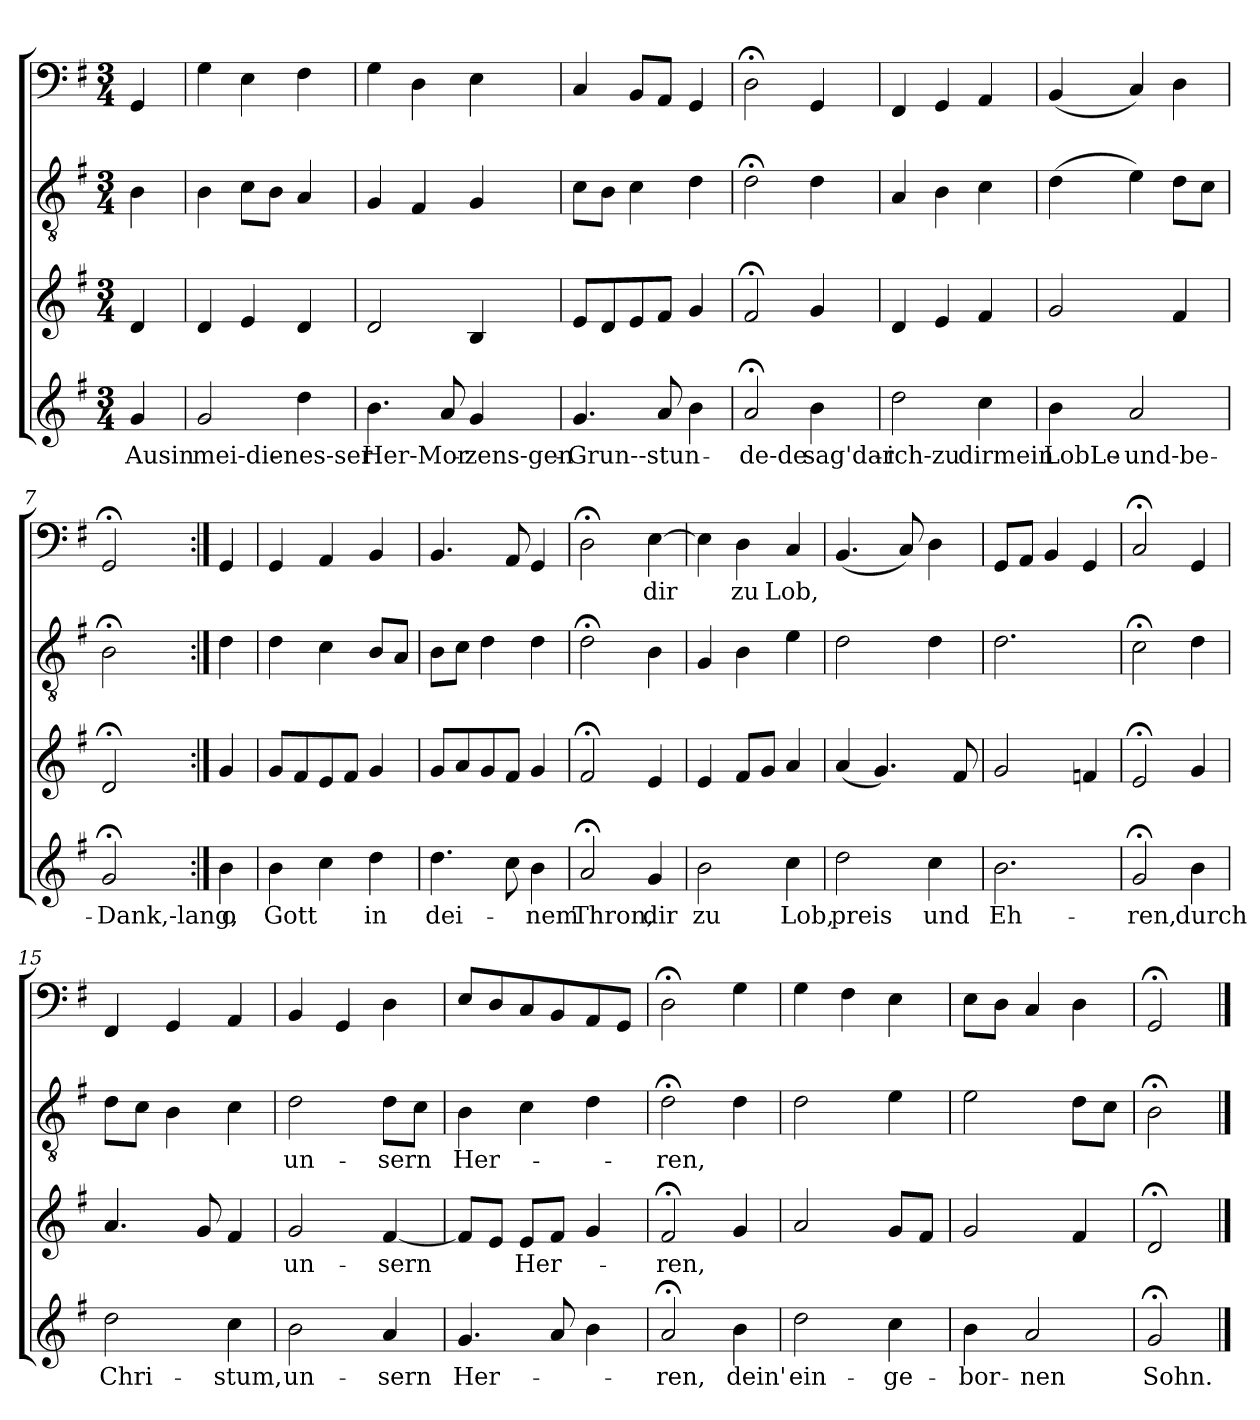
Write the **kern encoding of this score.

**kern	**text	**kern	**text	**kern	**text	**kern	**text
*part4	*part4	*part3	*part3	*part2	*part2	*part1	*part1
*staff4	*staff4	*staff3	*staff3	*staff2	*staff2	*staff1	*staff1
*clefG2	*	*clefG2	*	*clefGv2	*	*clefF4	*
*k[f#]	*	*k[f#]	*	*k[f#]	*	*k[f#]	*
*G:	*	*G:	*	*G:	*	*G:	*
*M3/4	*	*M3/4	*	*M3/4	*	*M3/4	*
=	=	=	=	=	=	=	=
4g/	Ausin	4d/	.	4B\	.	4GG/	.
=1	=1	=1	=1	=1	=1	=1	=1
2g/	mei-die-	4d/	.	4B\	.	4G\	.
.	.	4e/	.	8c\L	.	4E\	.
.	.	.	.	8B\J	.	.	.
4dd\	-nes-ser	4d/	.	4A/	.	4F#\	.
=2	=2	=2	=2	=2	=2	=2	=2
4.b\	Her-Mor-	2d/	.	4G/	.	4G\	.
.	.	.	.	4F#/	.	4D\	.
8a/	.	.	.	.	.	.	.
4g/	-zens-gen-	4B/	.	4G/	.	4E\	.
=3	=3	=3	=3	=3	=3	=3	=3
4.g/	Grun--stun-	8e/L	.	8c\L	.	4C/	.
.	.	8d/	.	8B\J	.	.	.
.	.	8e/	.	4c\	.	8BB/L	.
8a/	.	8f#/J	.	.	.	8AA/J	.
4b\	.	4g/	.	4d\	.	4GG/	.
=4	=4	=4	=4	=4	=4	=4	=4
2a;</	-de-de	2f#;</	.	2d;<\	.	2D;<\	.
4b\	sag'dar-	4g/	.	4d\	.	4GG/	.
=5	=5	=5	=5	=5	=5	=5	=5
2dd\	ich-zu	4d/	.	4A/	.	4FF#/	.
.	.	4e/	.	4B\	.	4GG/	.
4cc\	dirmein	4f#/	.	4c\	.	4AA/	.
=6	=6	=6	=6	=6	=6	=6	=6
4b\	LobLe-	2g/	.	(4d\	.	(4BB/	.
2a/	und-be-	.	.	4e\)	.	4C/)	.
.	.	4f#/	.	8d\L	.	4D\	.
.	.	.	.	8c\J	.	.	.
=7	=7	=7	=7	=7	=7	=7	=7
2g;</	Dank,-lang,	2d;</	.	2B;<\	.	2GG;</	.
=:|!	=:|!	=:|!	=:|!	=:|!	=:|!	=:|!	=:|!
4b\	o	4g/	.	4d\	.	4GG/	.
=8	=8	=8	=8	=8	=8	=8	=8
4b\	Gott	8g/L	.	4d\	.	4GG/	.
.	.	8f#/	.	.	.	.	.
4cc\	.	8e/	.	4c\	.	4AA/	.
.	.	8f#/J	.	.	.	.	.
4dd\	in	4g/	.	8B/L	.	4BB/	.
.	.	.	.	8A/J	.	.	.
=9	=9	=9	=9	=9	=9	=9	=9
4.dd\	dei-	8g/L	.	8B\L	.	4.BB/	.
.	.	8a/	.	8c\J	.	.	.
.	.	8g/	.	4d\	.	.	.
8cc\	.	8f#/J	.	.	.	8AA/	.
4b\	-nem	4g/	.	4d\	.	4GG/	.
=10	=10	=10	=10	=10	=10	=10	=10
2a;</	Thron,	2f#;</	.	2d;<\	.	2D;<\	.
4g/	dir	4e/	.	4B\	.	[4E\	dir
=11	=11	=11	=11	=11	=11	=11	=11
2b\	zu	4e/	.	4G/	.	4E\]	.
.	.	8f#/L	.	4B\	.	4D\	zu
.	.	8g/J	.	.	.	.	.
4cc\	Lob,	4a/	.	4e\	.	4C/	Lob,
=12	=12	=12	=12	=12	=12	=12	=12
2dd\	preis	(4a/	.	2d\	.	(4.BB/	.
.	.	4.g/)	.	.	.	.	.
.	.	.	.	.	.	8C/)	.
4cc\	und	.	.	4d\	.	4D\	.
.	.	8f#/	.	.	.	.	.
=13	=13	=13	=13	=13	=13	=13	=13
2.b\	Eh-	2g/	.	2.d\	.	8GG/L	.
.	.	.	.	.	.	8AA/J	.
.	.	.	.	.	.	4BB/	.
.	.	4fn/	.	.	.	4GG/	.
=14	=14	=14	=14	=14	=14	=14	=14
2g;</	-ren,	2e;</	.	2c;<\	.	2C;</	.
4b\	durch	4g/	.	4d\	.	4GG/	.
=15	=15	=15	=15	=15	=15	=15	=15
2dd\	Chri-	4.a/	.	8d\L	.	4FF#/	.
.	.	.	.	8c\J	.	.	.
.	.	.	.	4B\	.	4GG/	.
.	.	8g/	.	.	.	.	.
4cc\	-stum,	4f#/	.	4c\	.	4AA/	.
=16	=16	=16	=16	=16	=16	=16	=16
2b\	un-	2g/	un-	2d\	un-	4BB/	.
.	.	.	.	.	.	4GG/	.
4a/	-sern	[4f#/	-sern	8d\L	-sern	4D\	.
.	.	.	.	8c\J	.	.	.
=17	=17	=17	=17	=17	=17	=17	=17
4.g/	Her-	8f#/L]	.	4B\	Her-	8E/L	.
.	.	8e/J	.	.	.	8D/	.
.	.	8e/L	Her-	4c\	.	8C/	.
8a/	.	8f#/J	.	.	.	8BB/	.
4b\	.	4g/	.	4d\	.	8AA/	.
.	.	.	.	.	.	8GG/J	.
=18	=18	=18	=18	=18	=18	=18	=18
2a;</	-ren,	2f#;</	-ren,	2d;<\	-ren,	2D;<\	.
4b\	dein'	4g/	.	4d\	.	4G\	.
=19	=19	=19	=19	=19	=19	=19	=19
2dd\	ein-	2a/	.	2d\	.	4G\	.
.	.	.	.	.	.	4F#\	.
4cc\	-ge-	8g/L	.	4e\	.	4E\	.
.	.	8f#/J	.	.	.	.	.
=20	=20	=20	=20	=20	=20	=20	=20
4b\	-bor-	2g/	.	2e\	.	8E\L	.
.	.	.	.	.	.	8D\J	.
2a/	-nen	.	.	.	.	4C/	.
.	.	4f#/	.	8d\L	.	4D\	.
.	.	.	.	8c\J	.	.	.
=21	=21	=21	=21	=21	=21	=21	=21
2g;</	Sohn.	2d;</	.	2B;<\	.	2GG;</	.
==	==	==	==	==	==	==	==
*-	*-	*-	*-	*-	*-	*-	*-
